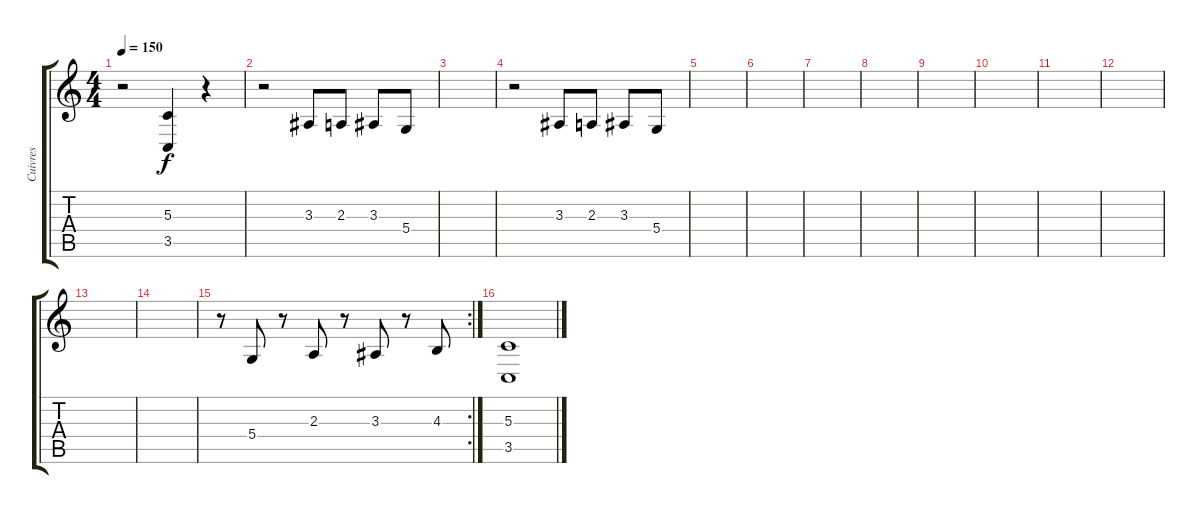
\track ("Cuivres" "Cuivres") {instrument brasssection}
\staff {score tabs}
\tuning (E4 B3 G3 D3 A2 E2) {hide}
\ts (4 4)
\tempo 150
\clef g2
\ks c
r.2{dy f} (5.3 3.5).4 r.4 |
r.2 3.3.8 2.3.8 3.3.8 5.4.8 |
|
r.2 3.3.8 2.3.8 3.3.8 5.4.8 |
|
|
|
|
|
|
|
|
|
|
\rc 2
r.8 5.4.8 r.8 2.3.8 r.8 3.3.8 r.8 4.3.8 |
(5.3 3.5).1
